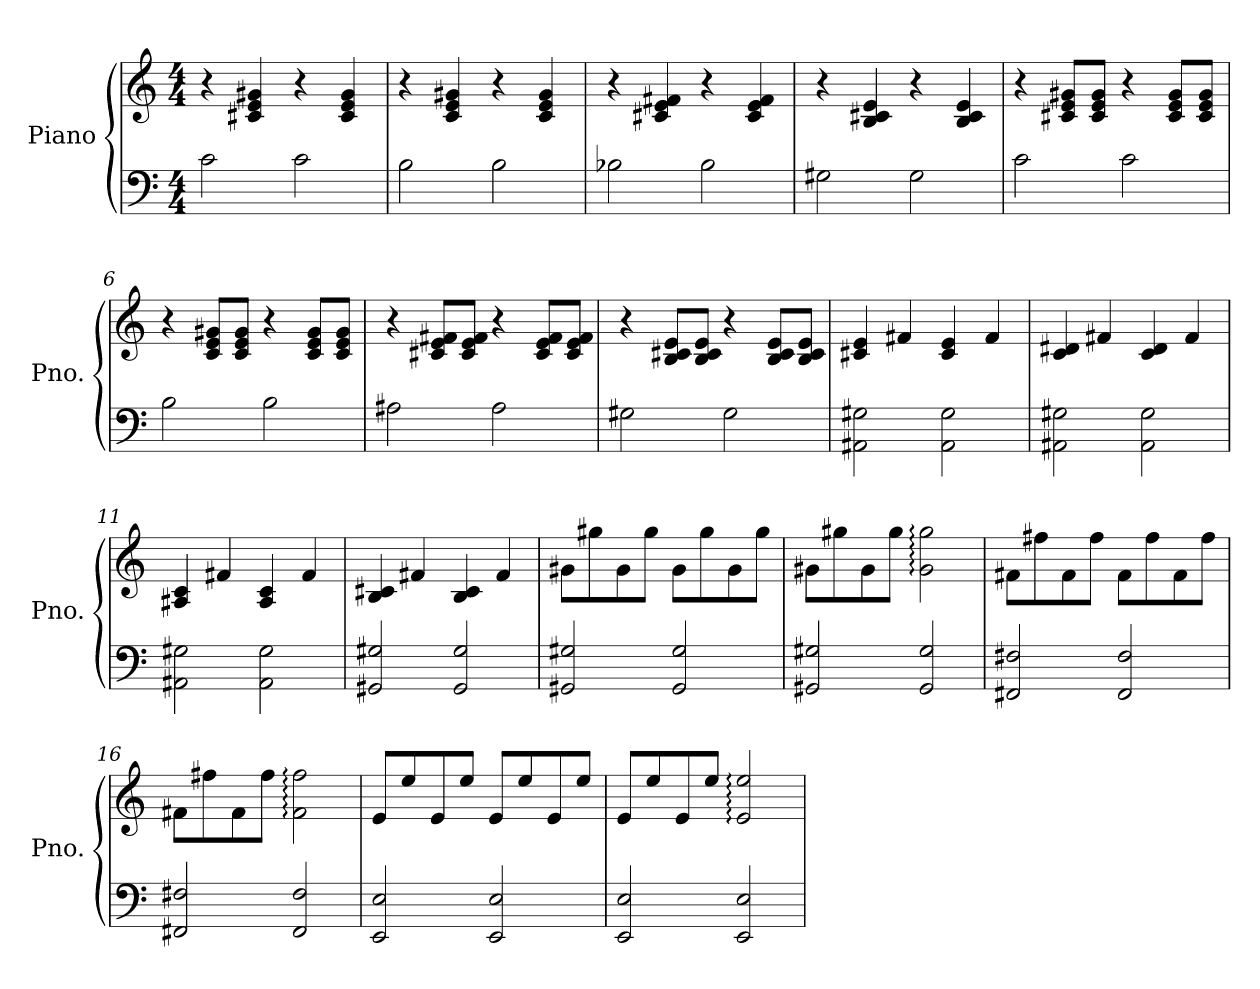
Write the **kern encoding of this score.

**kern	**kern
*part1	*part1
*staff2	*staff1
*I"Piano	*
*I'Pno.	*
*clefF4	*clefG2
*k[]	*k[]
*M4/4	*M4/4
=1	=1
2c\	4r
.	4c#X/ 4e/ 4g#X/
2c\	4r
.	4c#/ 4e/ 4g#/
=2	=2
2B\	4r
.	4c/ 4e/ 4g#X/
2B\	4r
.	4c/ 4e/ 4g#/
=3	=3
2B-X\	4r
.	4c#X/ 4e/ 4f#X/
2B-\	4r
.	4c#/ 4e/ 4f#/
=4	=4
2G#X\	4r
.	4B/ 4c#X/ 4e/
2G#\	4r
.	4B/ 4c#/ 4e/
=5	=5
2c\	4r
.	8c#X/ 8e/ 8g#X/L
.	8c#/ 8e/ 8g#/J
2c\	4r
.	8c#/ 8e/ 8g#/L
.	8c#/ 8e/ 8g#/J
=6	=6
2B\	4r
.	8c/ 8e/ 8g#X/L
.	8c/ 8e/ 8g#/J
2B\	4r
.	8c/ 8e/ 8g#/L
.	8c/ 8e/ 8g#/J
!!LO:LB:g=z
=7	=7
2A#X\	4r
.	8c#X/ 8e/ 8f#X/L
.	8c#/ 8e/ 8f#/J
2A#\	4r
.	8c#/ 8e/ 8f#/L
.	8c#/ 8e/ 8f#/J
=8	=8
2G#X\	4r
.	8B/ 8c#X/ 8e/L
.	8B/ 8c#/ 8e/J
2G#\	4r
.	8B/ 8c#/ 8e/L
.	8B/ 8c#/ 8e/J
=9	=9
2AA#X\ 2G#X\	4c#X/ 4e/
.	4f#X/
2AA#\ 2G#\	4c#/ 4e/
.	4f#/
=10	=10
2AA#X\ 2G#X\	4c/ 4d#X/
.	4f#X/
2AA#\ 2G#\	4c/ 4d#/
.	4f#/
=11	=11
2AA#X\ 2G#X\	4A#X/ 4c/
.	4f#X/
2AA#\ 2G#\	4A#/ 4c/
.	4f#/
!!LO:LB:g=z
=12	=12
2GG#X/ 2G#X/	4B/ 4c#X/
.	4f#X/
2GG#/ 2G#/	4B/ 4c#/
.	4f#/
=13	=13
2GG#X/ 2G#X/	8g#X\L
.	8gg#X\
.	8g#\
.	8gg#\J
2GG#/ 2G#/	8g#\L
.	8gg#\
.	8g#\
.	8gg#\J
=14	=14
2GG#X/ 2G#X/	8g#X\L
.	8gg#X\
.	8g#\
.	8gg#\J
2GG#/ 2G#/	2g#\: 2gg#\:
=15	=15
2FF#X/ 2F#X/	8f#X\L
.	8ff#X\
.	8f#\
.	8ff#\J
2FF#/ 2F#/	8f#\L
.	8ff#\
.	8f#\
.	8ff#\J
=16	=16
2FF#X/ 2F#X/	8f#X\L
.	8ff#X\
.	8f#\
.	8ff#\J
2FF#/ 2F#/	2f#\: 2ff#\:
!!LO:LB:g=z
=17	=17
2EE/ 2E/	8e/L
.	8ee/
.	8e/
.	8ee/J
2EE/ 2E/	8e/L
.	8ee/
.	8e/
.	8ee/J
=18	=18
2EE/ 2E/	8e/L
.	8ee/
.	8e/
.	8ee/J
2EE/ 2E/	2e/: 2ee/:
=	=
*-	*-
